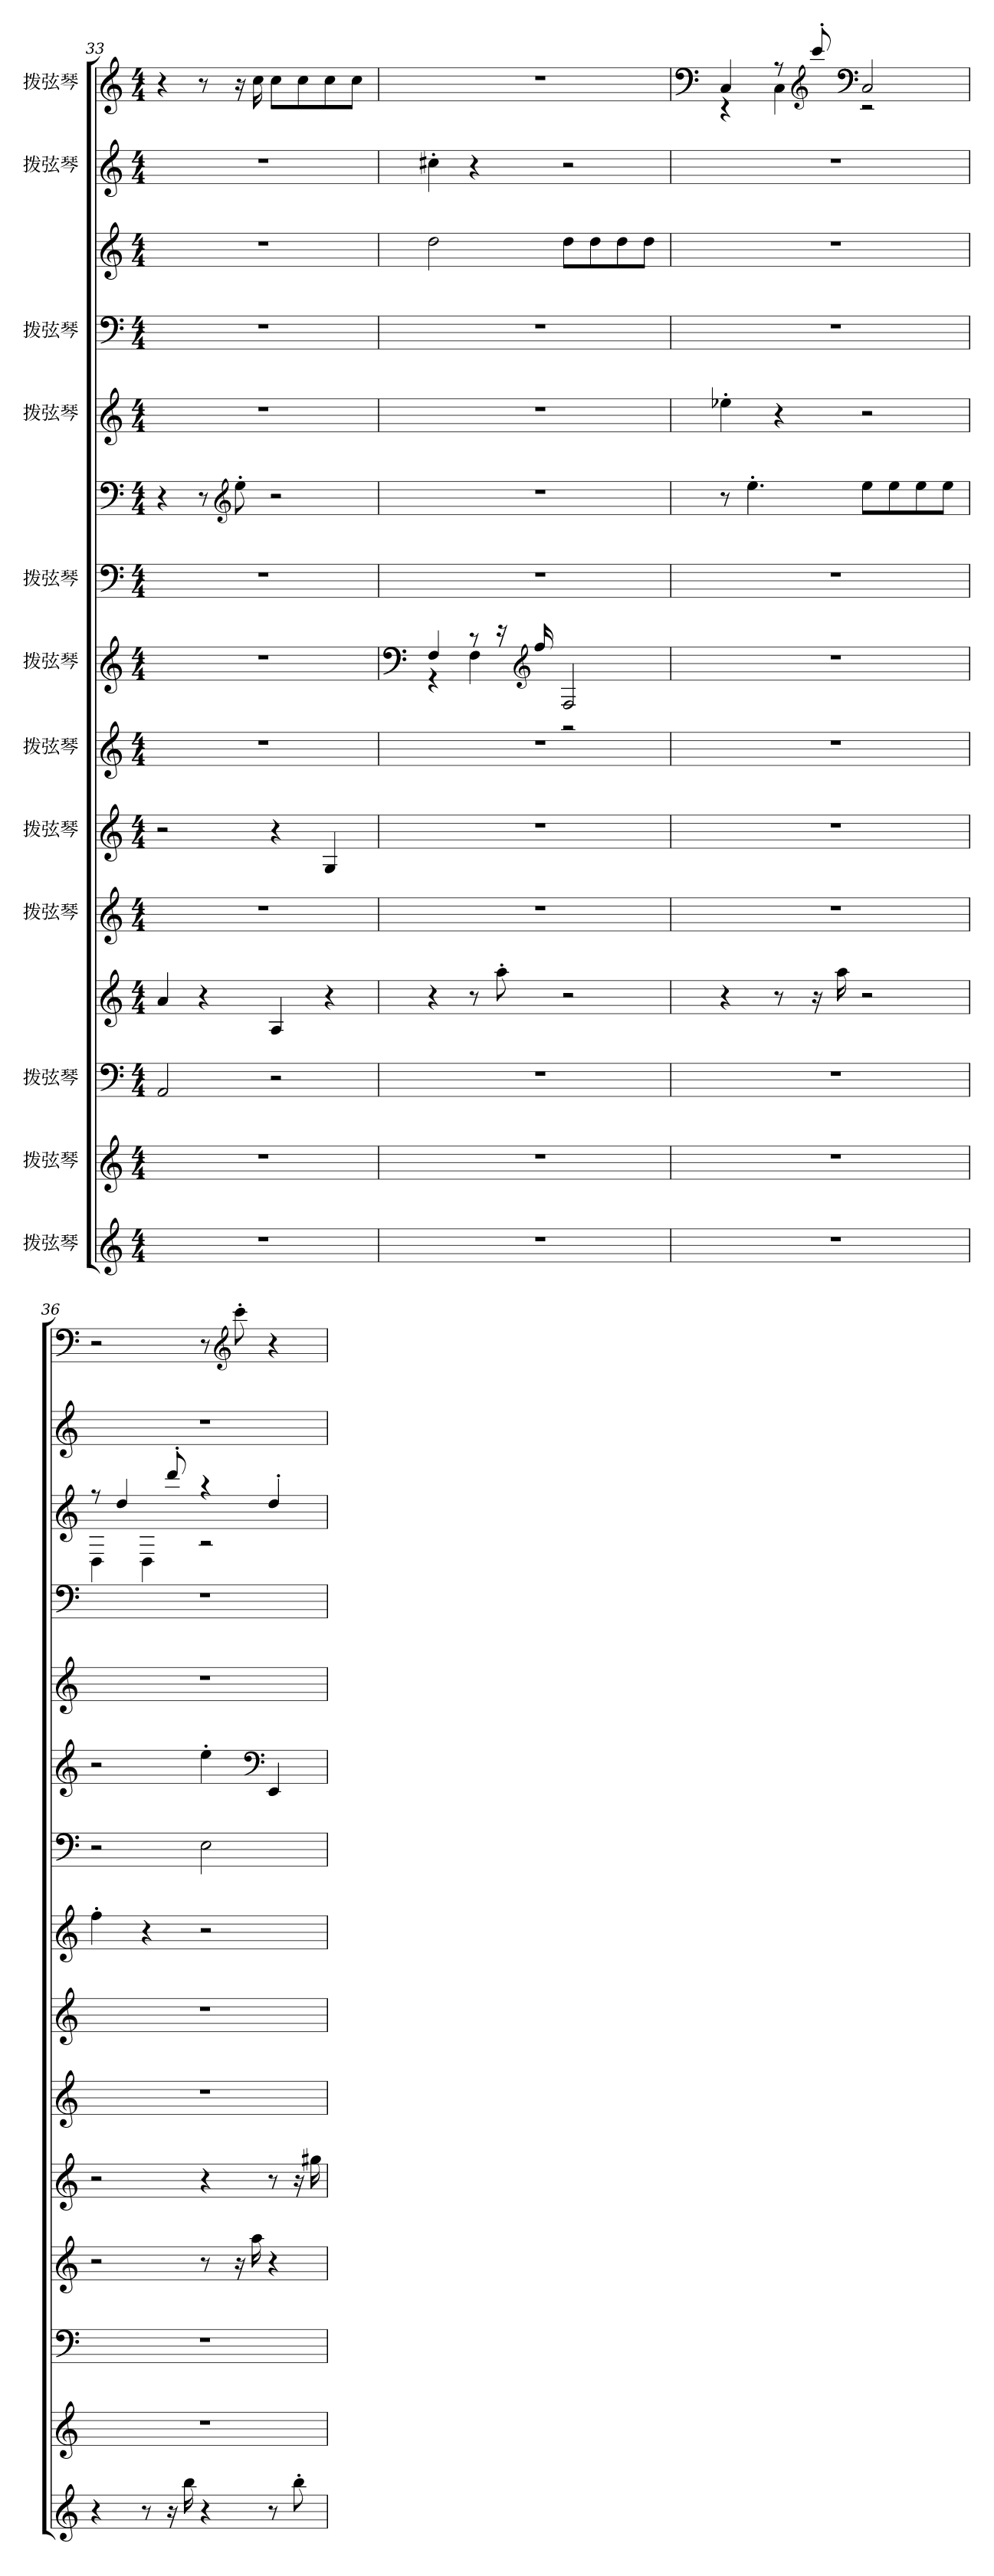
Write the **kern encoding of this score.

**kern	**kern	**kern	**kern	**kern	**kern	**kern	**kern	**kern	**kern	**kern	**kern	**kern	**kern	**kern
*part12	*part11	*part10	*part10	*part9	*part8	*part7	*part6	*part5	*part5	*part4	*part3	*part3	*part2	*part1
*staff15	*staff14	*staff13	*staff12	*staff11	*staff10	*staff9	*staff8	*staff7	*staff6	*staff5	*staff4	*staff3	*staff2	*staff1
*I"拨弦琴	*I"拨弦琴	*I"拨弦琴	*	*I"拨弦琴	*I"拨弦琴	*I"拨弦琴	*I"拨弦琴	*I"拨弦琴	*	*I"拨弦琴	*I"拨弦琴	*	*I"拨弦琴	*I"拨弦琴
*clefG2	*clefG2	*clefF4	*clefG2	*clefG2	*clefG2	*clefG2	*clefG2	*clefF4	*clefF4	*clefG2	*clefF4	*clefG2	*clefG2	*clefG2
*k[]	*k[]	*k[]	*k[]	*k[]	*k[]	*k[]	*k[]	*k[]	*k[]	*k[]	*k[]	*k[]	*k[]	*k[]
*M4/4	*M4/4	*M4/4	*M4/4	*M4/4	*M4/4	*M4/4	*M4/4	*M4/4	*M4/4	*M4/4	*M4/4	*M4/4	*M4/4	*M4/4
=33	=33	=33	=33	=33	=33	=33	=33	=33	=33	=33	=33	=33	=33	=33
1r	1r	2AA/	4a/	1r	2r	1r	1r	1r	4r	1r	1r	1r	1r	4r
.	.	.	4r	.	.	.	.	.	8r	.	.	.	.	8r
*	*	*	*	*	*	*	*	*	*clefG2	*	*	*	*	*
.	.	.	.	.	.	.	.	.	8ee'\	.	.	.	.	16r
.	.	.	.	.	.	.	.	.	.	.	.	.	.	16cc\
.	.	2r	4A/	.	4r	.	.	.	2r	.	.	.	.	8cc\L
.	.	.	.	.	.	.	.	.	.	.	.	.	.	8cc\
.	.	.	4r	.	4G/	.	.	.	.	.	.	.	.	8cc\
.	.	.	.	.	.	.	.	.	.	.	.	.	.	8cc\J
!!LO:PB:g=z
=34	=34	=34	=34	=34	=34	=34	=34	=34	=34	=34	=34	=34	=34	=34
*	*	*	*	*	*	*	*clefF4	*	*	*	*	*	*	*
*	*	*	*	*	*	*	*^	*	*	*	*	*	*	*
1r	1r	1r	4r	1r	1r	1r	4F/	4r	1r	1r	1r	1r	2dd\	4cc#X'\	1r
.	.	.	8r	.	.	.	8r	4F\	.	.	.	.	.	4r	.
.	.	.	8aa'\	.	.	.	16r	.	.	.	.	.	.	.	.
*	*	*	*	*	*	*	*clefG2	*	*	*	*	*	*	*	*
.	.	.	.	.	.	.	16ff/	.	.	.	.	.	.	.	.
.	.	.	2r	.	.	.	2F/	2r	.	.	.	.	8dd\L	2r	.
.	.	.	.	.	.	.	.	.	.	.	.	.	8dd\	.	.
.	.	.	.	.	.	.	.	.	.	.	.	.	8dd\	.	.
.	.	.	.	.	.	.	.	.	.	.	.	.	8dd\J	.	.
*	*	*	*	*	*	*	*v	*v	*	*	*	*	*	*	*
=35	=35	=35	=35	=35	=35	=35	=35	=35	=35	=35	=35	=35	=35	=35
*	*	*	*	*	*	*	*	*	*	*	*	*	*	*clefF4
*	*	*	*	*	*	*	*	*	*	*	*	*	*	*^
1r	1r	1r	4r	1r	1r	1r	1r	1r	8r	4ee-X'\	1r	1r	1r	4C/	4r
.	.	.	.	.	.	.	.	.	4.ee'\	.	.	.	.	.	.
.	.	.	8r	.	.	.	.	.	.	4r	.	.	.	8r	4C\
*	*	*	*	*	*	*	*	*	*	*	*	*	*	*clefG2	*
.	.	.	16r	.	.	.	.	.	.	.	.	.	.	8ccc'/	.
.	.	.	16aa\	.	.	.	.	.	.	.	.	.	.	.	.
*	*	*	*	*	*	*	*	*	*	*	*	*	*	*clefF4	*
.	.	.	2r	.	.	.	.	.	8ee\L	2r	.	.	.	2C/	2r
.	.	.	.	.	.	.	.	.	8ee\	.	.	.	.	.	.
.	.	.	.	.	.	.	.	.	8ee\	.	.	.	.	.	.
.	.	.	.	.	.	.	.	.	8ee\J	.	.	.	.	.	.
*	*	*	*	*	*	*	*	*	*	*	*	*	*	*v	*v
=36	=36	=36	=36	=36	=36	=36	=36	=36	=36	=36	=36	=36	=36	=36
*	*	*	*	*	*	*	*	*	*	*	*	*^	*	*
4r	1r	1r	2r	2r	1r	1r	4ff'\	2r	2r	1r	1r	8r	4D\	1r	2r
.	.	.	.	.	.	.	.	.	.	.	.	4dd/	.	.	.
8r	.	.	.	.	.	.	4r	.	.	.	.	.	4D\	.	.
16r	.	.	.	.	.	.	.	.	.	.	.	8ddd'/	.	.	.
16bb\	.	.	.	.	.	.	.	.	.	.	.	.	.	.	.
4r	.	.	8r	4r	.	.	2r	2E\	4ee'\	.	.	4r	2r	.	8r
*	*	*	*	*	*	*	*	*	*	*	*	*	*	*	*clefG2
.	.	.	16r	.	.	.	.	.	.	.	.	.	.	.	8ccc'\
.	.	.	16aa\	.	.	.	.	.	.	.	.	.	.	.	.
*	*	*	*	*	*	*	*	*	*clefF4	*	*	*	*	*	*
8r	.	.	4r	8r	.	.	.	.	4EE/	.	.	4dd'/	.	.	4r
8bb'\	.	.	.	16r	.	.	.	.	.	.	.	.	.	.	.
.	.	.	.	16gg#X\	.	.	.	.	.	.	.	.	.	.	.
*	*	*	*	*	*	*	*	*	*	*	*	*v	*v	*	*
=	=	=	=	=	=	=	=	=	=	=	=	=	=	=
*-	*-	*-	*-	*-	*-	*-	*-	*-	*-	*-	*-	*-	*-	*-
